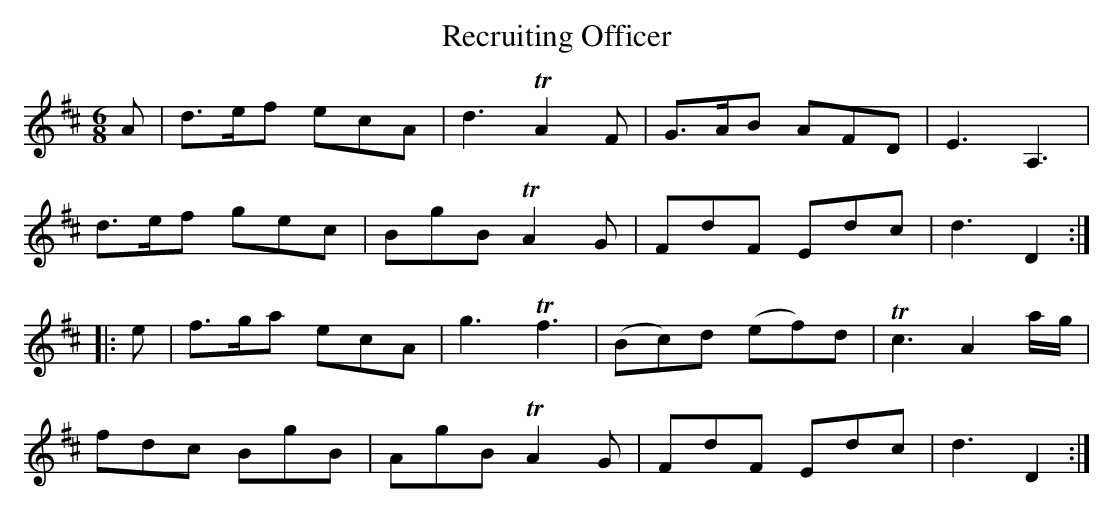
X:1
T:Recruiting Officer
M:6/8
L:1/8
K:D
A|d>ef ecA|d3 TA2F|G>AB AFD|E3 A,3|
d>ef gec|BgB TA2G|FdF Edc|d3 D2:|
|:e|f>ga ecA|g3Tf3|(Bc)d (ef)d|Tc3 A2a/g/|
fdc BgB|AgB TA2G|FdF Edc|d3 D2:|]
